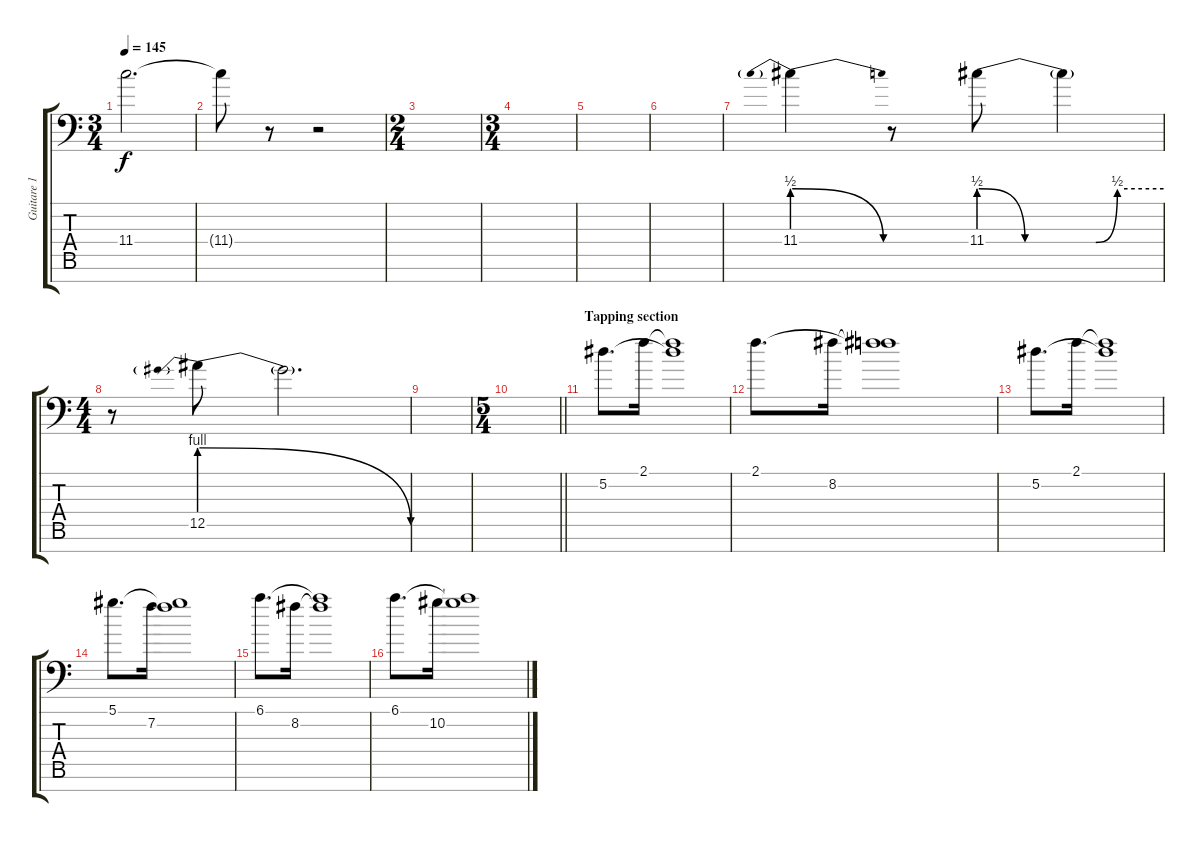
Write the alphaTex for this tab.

\track ("Guitare 1" "Guitare 1") {instrument electricguitarjazz}
\staff {score tabs}
\tuning (Eb4 Bb3 Gb3 Db3 Ab2 Eb2 Bb1) {hide}
\ts (3 4)
\tempo 145
\clef f4
\ks c
11.4{t}.2{d dy f} |
11.4{t}.8 r.8 r.2 |
\ts (2 4)
|
\ts (3 4)
|
|
|
11.4{be (prebendrelease 0 2 60 0)}.4 r.8 11.4{be (custom 0 2 15 0 38 0 45 2 60 2)}.8 11.4{t}.4 |
\ts (4 4)
r.8 12.5{be (prebendrelease 0 4 60 0)}.8 12.5{t}.2{d} |
|
\ts (5 4)
\barLineRight lightlight
|
\section ("" "Tapping section")
5.2.8{d volume 14 balance 8} 2.1.16 (2.1{t} 5.2{t}).1 |
2.1.8{d} 8.2.16 (2.1{t} 8.2{t}).1 |
5.2.8{d} 2.1.16 (2.1{t} 5.2{t}).1 |
5.1.8{d} 7.2.16 (5.1{t} 7.2{t}).1 |
6.1.8{d} 8.2.16 (6.1{t} 8.2{t}).1 |
6.1.8{d} 10.2.16 (6.1{t} 10.2{t}).1
